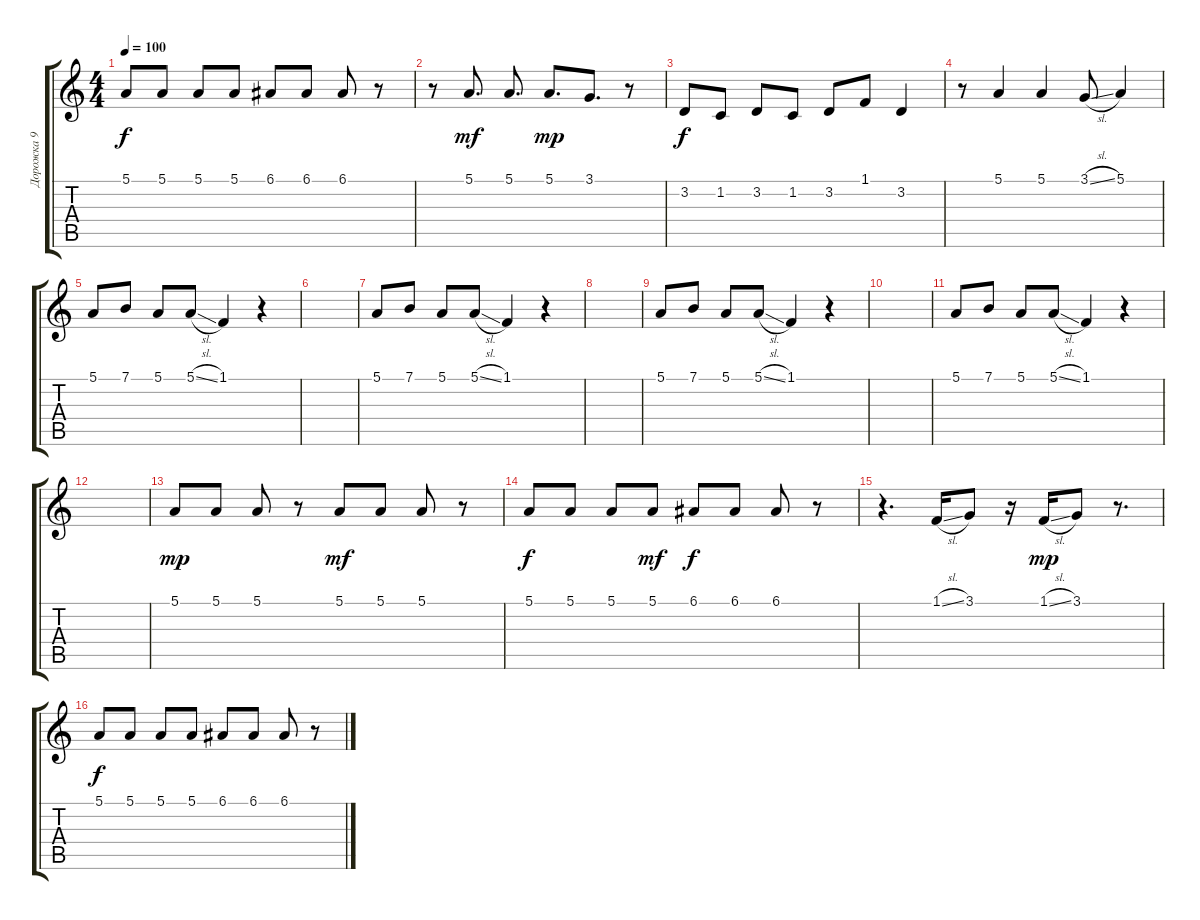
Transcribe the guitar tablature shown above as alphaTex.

\track ("Дорожка 9" "Дорожка 9") {instrument lead6voice}
\staff {score tabs}
\tuning (E4 B3 G3 D3 A2 E2) {hide}
\ts (4 4)
\tempo 100
\clef g2
\ks c
5.1.8{dy f} 5.1.8 5.1.8 5.1.8 6.1.8 6.1.8 6.1.8 r.8 |
r.8 5.1.8{d dy mf} 5.1.8{d} 5.1.8{d dy mp} 3.1.8{d} r.8 |
3.2.8{dy f} 1.2.8 3.2.8 1.2.8 3.2.8 1.1.8 3.2.4 |
r.8 5.1.4 5.1.4 3.1{sl}.8 5.1.4 |
5.1.8 7.1.8 5.1.8 5.1{sl}.8 1.1.4 r.4 |
|
5.1.8 7.1.8 5.1.8 5.1{sl}.8 1.1.4 r.4 |
|
5.1.8 7.1.8 5.1.8 5.1{sl}.8 1.1.4 r.4 |
|
5.1.8 7.1.8 5.1.8 5.1{sl}.8 1.1.4 r.4 |
|
5.1.8{dy mp} 5.1.8 5.1.8 r.8 5.1.8{dy mf} 5.1.8 5.1.8 r.8 |
5.1.8{dy f} 5.1.8 5.1.8 5.1.8{dy mf} 6.1.8{dy f} 6.1.8 6.1.8 r.8 |
r.4{d} 1.1{sl}.16 3.1.8 r.16 1.1{sl}.16{dy mp} 3.1.8 r.8{d} |
5.1.8{dy f} 5.1.8 5.1.8 5.1.8 6.1.8 6.1.8 6.1.8 r.8
